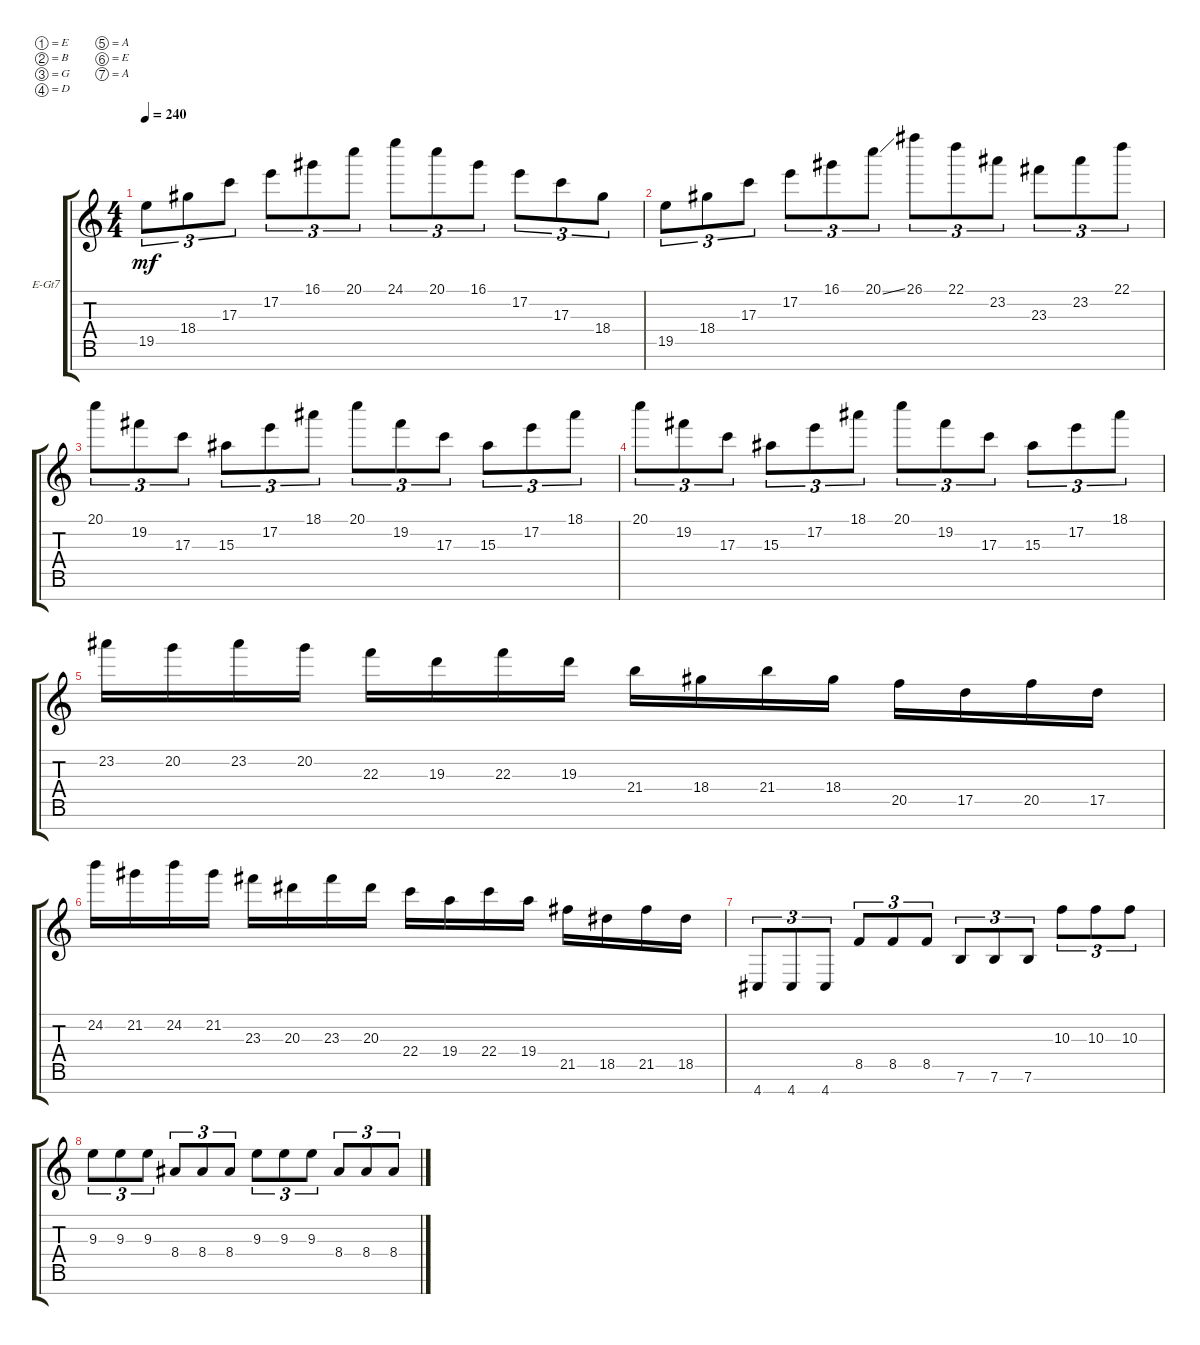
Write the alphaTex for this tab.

\defaultSystemsLayout 4
\bracketExtendMode groupsimilarinstruments
\firstSystemTrackNameOrientation horizontal
\otherSystemsTrackNameOrientation horizontal
\track ("Electric Guitar" "E-Gt7") {instrument distortionguitar}
\staff {score tabs}
\tuning (E4 B3 G3 D3 A2 E2 A1)
\ts (4 4)
\tempo 240
\clef g2
\ks c
19.5.8{tu (3 2) dy mf} 18.4.8{tu (3 2)} 17.3.8{tu (3 2)} 17.2.8{tu (3 2)} 16.1.8{tu (3 2)} 20.1.8{tu (3 2)} 24.1.8{tu (3 2)} 20.1.8{tu (3 2)} 16.1.8{tu (3 2)} 17.2.8{tu (3 2)} 17.3.8{tu (3 2)} 18.4.8{tu (3 2)} |
19.5.8{tu (3 2)} 18.4.8{tu (3 2)} 17.3.8{tu (3 2)} 17.2.8{tu (3 2)} 16.1.8{tu (3 2)} 20.1{ss}.8{tu (3 2)} 26.1.8{tu (3 2)} 22.1.8{tu (3 2)} 23.2.8{tu (3 2)} 23.3.8{tu (3 2)} 23.2.8{tu (3 2)} 22.1.8{tu (3 2)} |
20.1.8{tu (3 2)} 19.2.8{tu (3 2)} 17.3.8{tu (3 2)} 15.3.8{tu (3 2)} 17.2.8{tu (3 2)} 18.1.8{tu (3 2)} 20.1.8{tu (3 2)} 19.2.8{tu (3 2)} 17.3.8{tu (3 2)} 15.3.8{tu (3 2)} 17.2.8{tu (3 2)} 18.1.8{tu (3 2)} |
20.1.8{tu (3 2)} 19.2.8{tu (3 2)} 17.3.8{tu (3 2)} 15.3.8{tu (3 2)} 17.2.8{tu (3 2)} 18.1.8{tu (3 2)} 20.1.8{tu (3 2)} 19.2.8{tu (3 2)} 17.3.8{tu (3 2)} 15.3.8{tu (3 2)} 17.2.8{tu (3 2)} 18.1.8{tu (3 2)} |
23.2.16 20.2.16 23.2.16 20.2.16 22.3.16 19.3.16 22.3.16 19.3.16 21.4.16 18.4.16 21.4.16 18.4.16 20.5.16 17.5.16 20.5.16 17.5.16 |
24.2.16 21.2.16 24.2.16 21.2.16 23.3.16 20.3.16 23.3.16 20.3.16 22.4.16 19.4.16 22.4.16 19.4.16 21.5.16 18.5.16 21.5.16 18.5.16 |
4.7.8{tu (3 2)} 4.7.8{tu (3 2)} 4.7.8{tu (3 2)} 8.5.8{tu (3 2)} 8.5.8{tu (3 2)} 8.5.8{tu (3 2)} 7.6.8{tu (3 2)} 7.6.8{tu (3 2)} 7.6.8{tu (3 2)} 10.3.8{tu (3 2)} 10.3.8{tu (3 2)} 10.3.8{tu (3 2)} |
9.3.8{tu (3 2)} 9.3.8{tu (3 2)} 9.3.8{tu (3 2)} 8.4.8{tu (3 2)} 8.4.8{tu (3 2)} 8.4.8{tu (3 2)} 9.3.8{tu (3 2)} 9.3.8{tu (3 2)} 9.3.8{tu (3 2)} 8.4.8{tu (3 2)} 8.4.8{tu (3 2)} 8.4.8{tu (3 2)}
